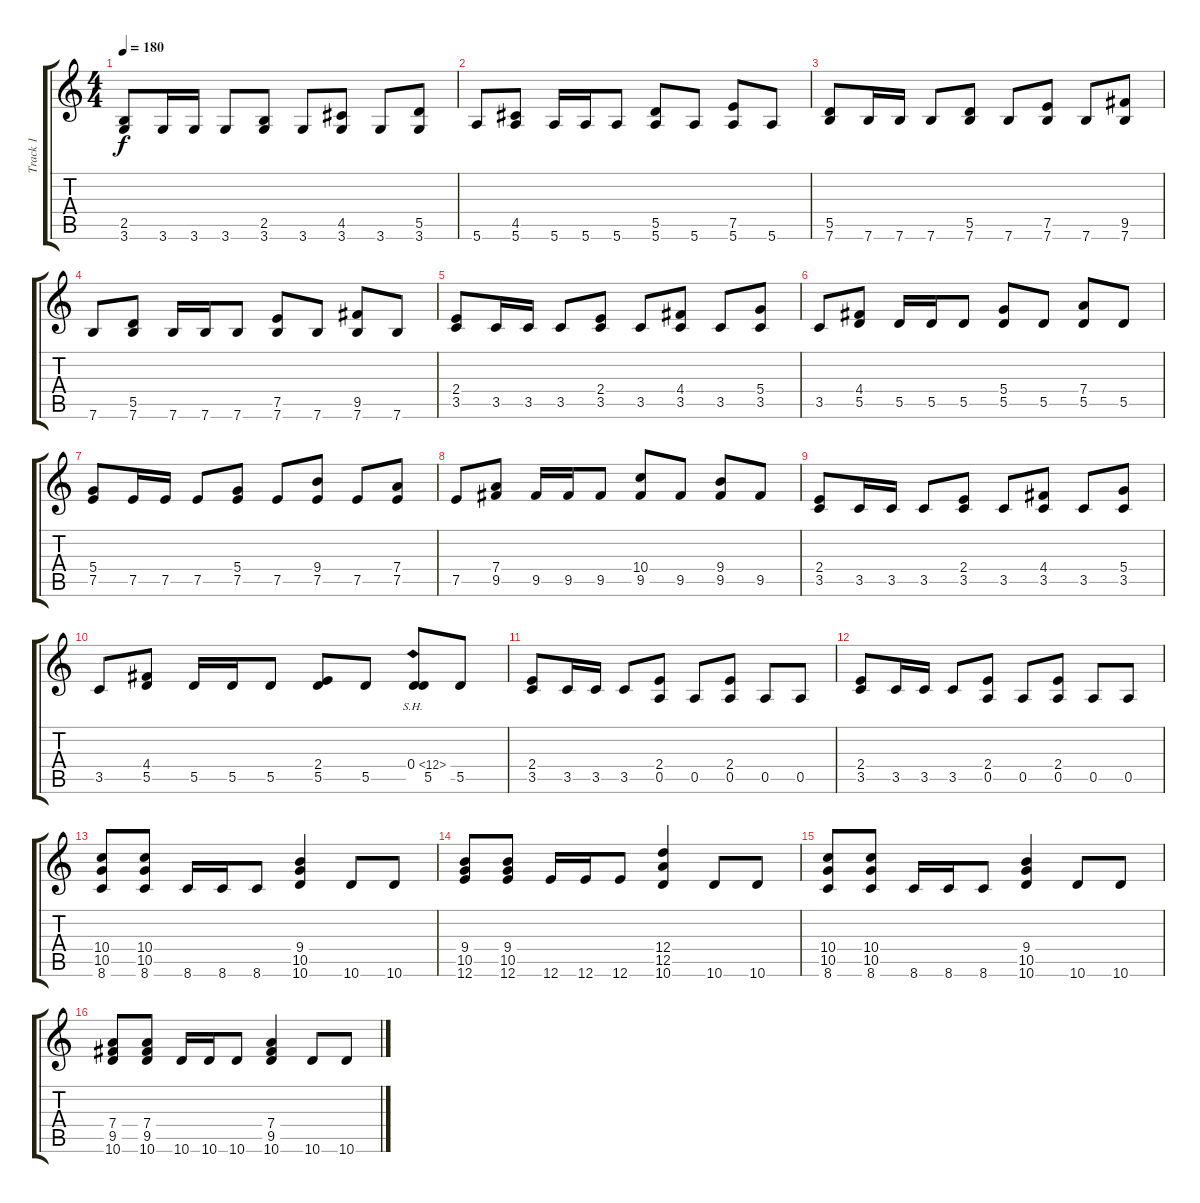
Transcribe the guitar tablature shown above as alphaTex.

\track ("Track 1" "Track 1") {instrument distortionguitar}
\staff {score tabs}
\tuning (E4 B3 G3 D3 A2 E2) {hide}
\ts (4 4)
\tempo 180
\clef g2
\ks c
(2.5 3.6).8{dy f} 3.6.16 3.6.16 3.6.8 (2.5 3.6).8 3.6.8 (4.5 3.6).8 3.6.8 (5.5 3.6).8 |
5.6.8 (4.5 5.6).8 5.6.16 5.6.16 5.6.8 (5.5 5.6).8 5.6.8 (7.5 5.6).8 5.6.8 |
(5.5 7.6).8 7.6.16 7.6.16 7.6.8 (5.5 7.6).8 7.6.8 (7.5 7.6).8 7.6.8 (9.5 7.6).8 |
7.6.8 (5.5 7.6).8 7.6.16 7.6.16 7.6.8 (7.5 7.6).8 7.6.8 (9.5 7.6).8 7.6.8 |
(2.4 3.5).8 3.5.16 3.5.16 3.5.8 (2.4 3.5).8 3.5.8 (4.4 3.5).8 3.5.8 (5.4 3.5).8 |
3.5.8 (4.4 5.5).8 5.5.16 5.5.16 5.5.8 (5.4 5.5).8 5.5.8 (7.4 5.5).8 5.5.8 |
(5.4 7.5).8 7.5.16 7.5.16 7.5.8 (5.4 7.5).8 7.5.8 (9.4 7.5).8 7.5.8 (7.4 7.5).8 |
7.5.8 (7.4 9.5).8 9.5.16 9.5.16 9.5.8 (10.4 9.5).8 9.5.8 (9.4 9.5).8 9.5.8 |
(2.4 3.5).8 3.5.16 3.5.16 3.5.8 (2.4 3.5).8 3.5.8 (4.4 3.5).8 3.5.8 (5.4 3.5).8 |
3.5.8 (4.4 5.5).8 5.5.16 5.5.16 5.5.8 (2.4 5.5).8 5.5.8 (0.4{sh 12} 5.5).8 5.5.8 |
(2.4 3.5).8 3.5.16 3.5.16 3.5.8 (2.4 0.5).8 0.5.8 (2.4 0.5).8 0.5.8 0.5.8 |
(2.4 3.5).8 3.5.16 3.5.16 3.5.8 (2.4 0.5).8 0.5.8 (2.4 0.5).8 0.5.8 0.5.8 |
(10.4 10.5 8.6).8{volume 13 balance 8} (10.4 10.5 8.6).8 8.6.16 8.6.16 8.6.8 (9.4 10.5 10.6).4 10.6.8 10.6.8 |
(9.4 10.5 12.6).8 (9.4 10.5 12.6).8 12.6.16 12.6.16 12.6.8 (12.4 12.5 10.6).4 10.6.8 10.6.8 |
(10.4 10.5 8.6).8 (10.4 10.5 8.6).8 8.6.16 8.6.16 8.6.8 (9.4 10.5 10.6).4 10.6.8 10.6.8 |
(7.4 9.5 10.6).8 (7.4 9.5 10.6).8 10.6.16 10.6.16 10.6.8 (7.4 9.5 10.6).4 10.6.8 10.6.8
